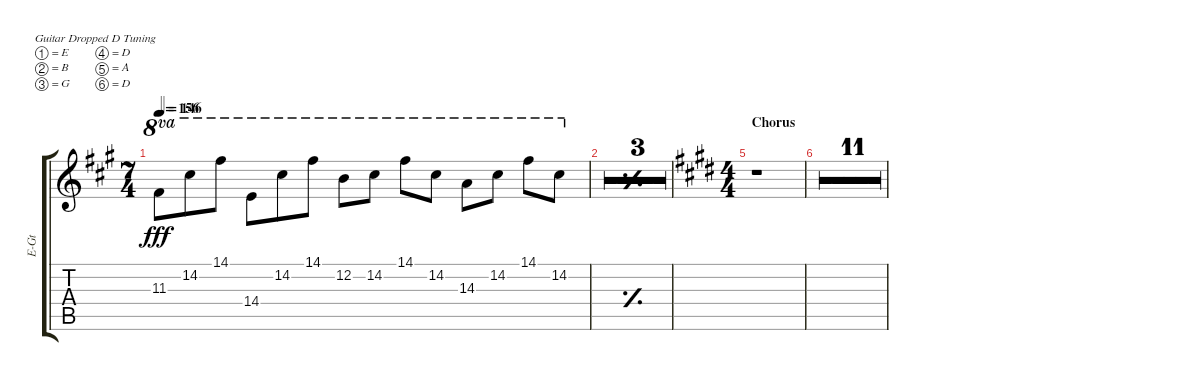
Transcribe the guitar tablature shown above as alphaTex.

\defaultSystemsLayout 4
\bracketExtendMode groupsimilarinstruments
\otherSystemsTrackNameOrientation horizontal
\track ("Keyboard Solos" "E-Gt") {multiBarRest instrument distortionguitar}
\staff {score tabs}
\tuning (E4 B3 G3 D3 A2 D2)
\ts (7 4)
\beaming (8 2 2 2 2 2 2 2)
\tempo 156
\tempo (146 0.00625)
\clef g2
\ks a
11.3{acc #}.8{ot 8va dy fff} 14.2{acc #}.8{ot 8va beam merge} 14.1{acc #}.8{ot 8va beam split} 14.4{acc forcenatural}.8{ot 8va beam merge} 14.2{acc #}.8{ot 8va} 14.1{acc #}.8{ot 8va} 12.2{acc forcenatural}.8{ot 8va} 14.2{acc #}.8{ot 8va} 14.1{acc #}.8{ot 8va} 14.2{acc #}.8{ot 8va} 14.3{acc forcenatural}.8{ot 8va} 14.2{acc #}.8{ot 8va} 14.1{acc #}.8{ot 8va} 14.2{acc #}.8{ot 8va} |
\simile simple
|
|
|
\ts (4 4)
\beaming (8 2 2 2 2 2 2 2)
\section ("" "Chorus")
\simile none
\ks e
r.1 |
r.1 |
r.1 |
r.1 |
r.1 |
r.1 |
r.1 |
r.1 |
r.1 |
r.1 |
r.1 |
r.1
